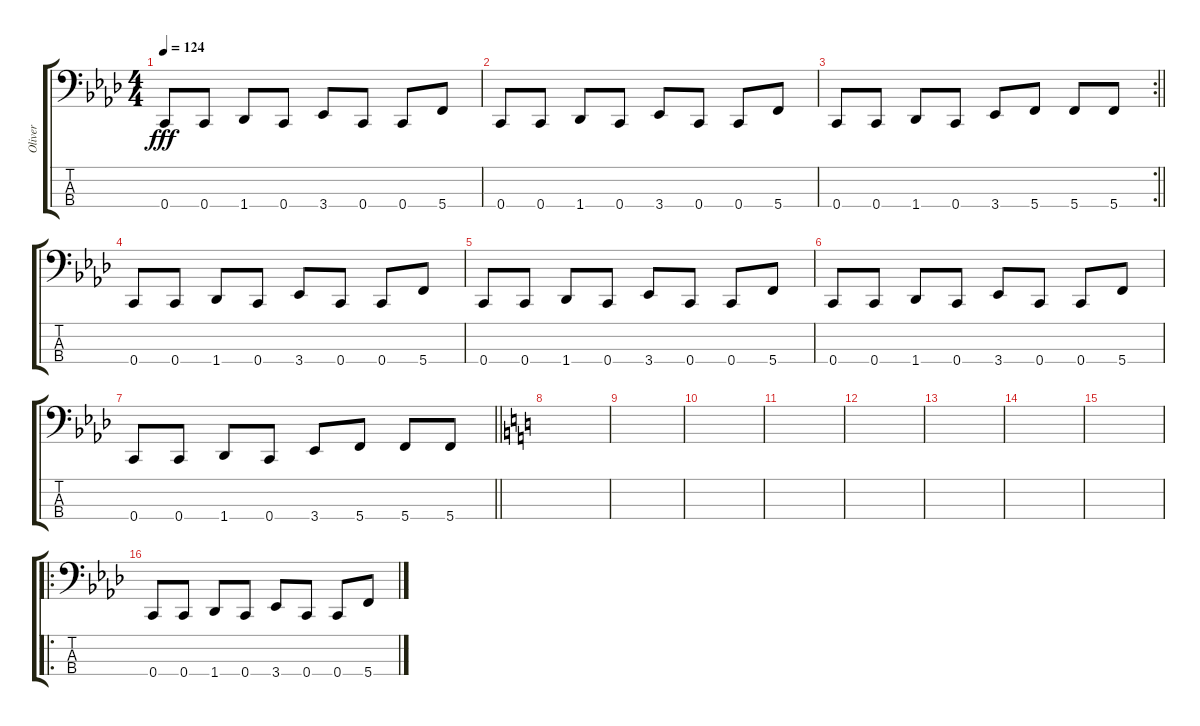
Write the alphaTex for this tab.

\track ("Oliver" "Oliver") {instrument electricbassfinger}
\staff {score tabs}
\tuning (F2 C2 G1 C1) {hide}
\ts (4 4)
\tempo 124
\clef f4
\ks ab
0.4.8{dy fff} 0.4.8 1.4.8 0.4.8 3.4.8 0.4.8 0.4.8 5.4.8 |
0.4.8 0.4.8 1.4.8 0.4.8 3.4.8 0.4.8 0.4.8 5.4.8 |
\rc 2
\barLineRight lightlight
0.4.8 0.4.8 1.4.8 0.4.8 3.4.8 5.4.8 5.4.8 5.4.8 |
0.4.8 0.4.8 1.4.8 0.4.8 3.4.8 0.4.8 0.4.8 5.4.8 |
0.4.8 0.4.8 1.4.8 0.4.8 3.4.8 0.4.8 0.4.8 5.4.8 |
0.4.8 0.4.8 1.4.8 0.4.8 3.4.8 0.4.8 0.4.8 5.4.8 |
\barLineRight lightlight
0.4.8 0.4.8 1.4.8 0.4.8 3.4.8 5.4.8 5.4.8 5.4.8 |
\ks c
|
|
|
|
|
|
|
|
\ro
\ks ab
0.4.8 0.4.8 1.4.8 0.4.8 3.4.8 0.4.8 0.4.8 5.4.8
